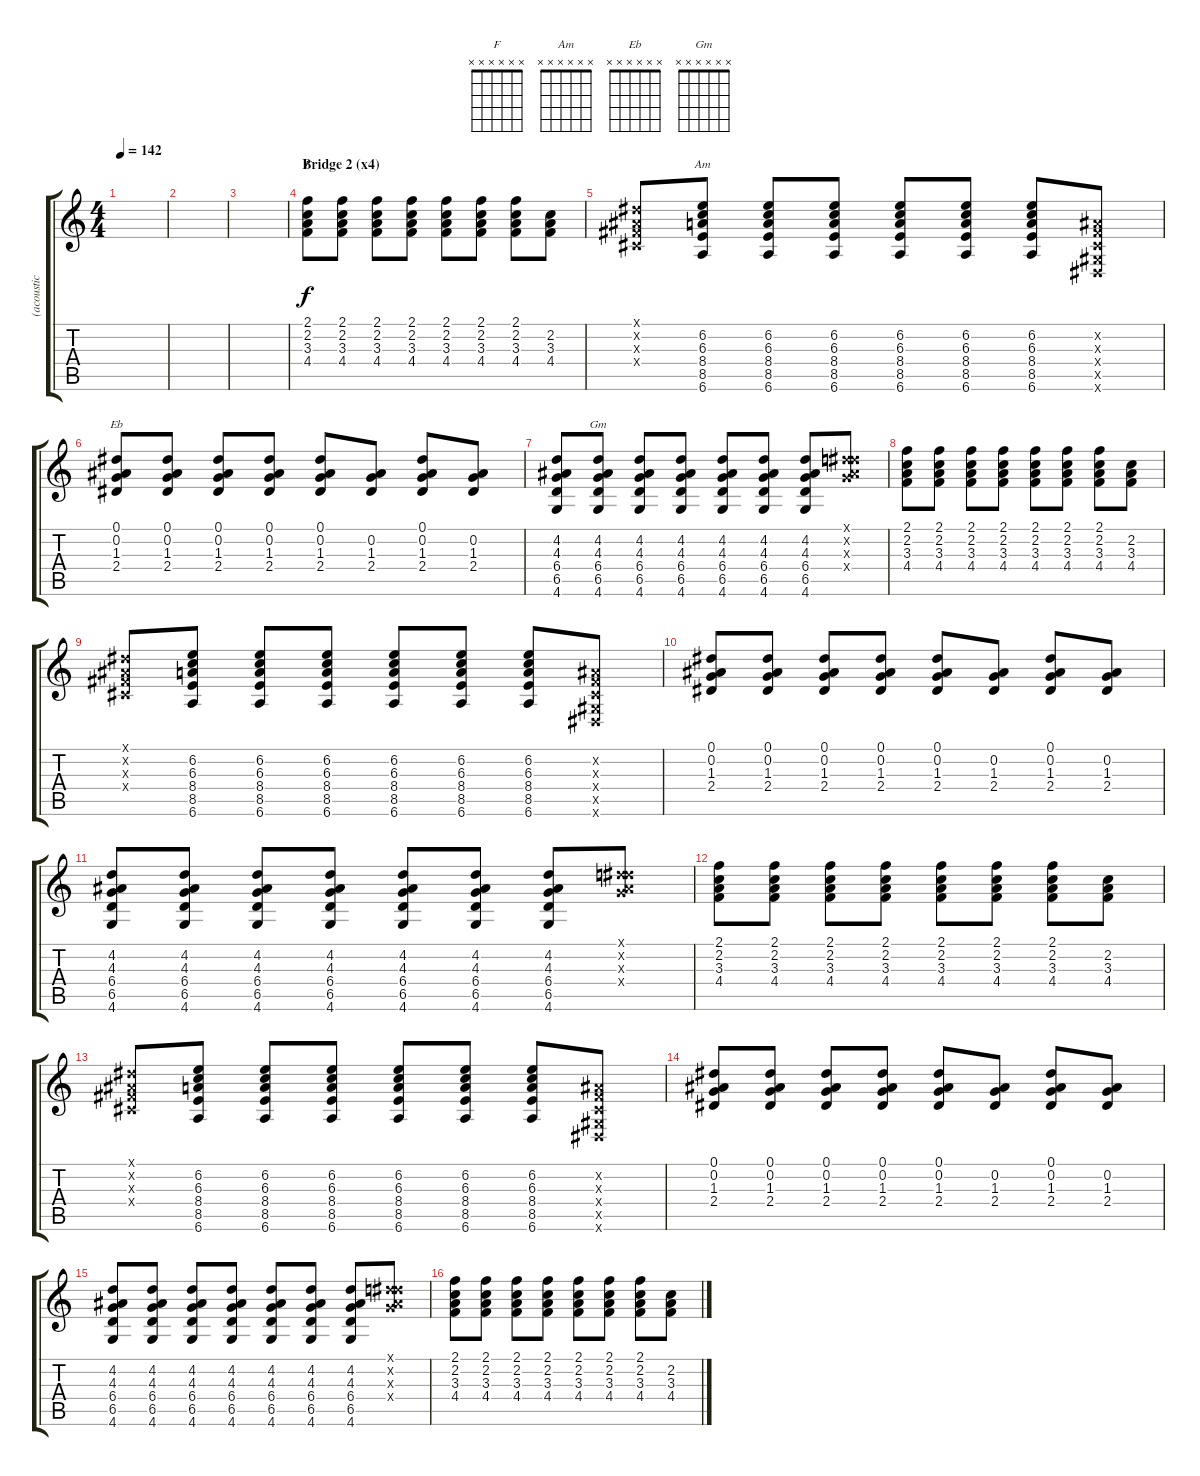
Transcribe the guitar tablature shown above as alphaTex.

\track ("(acoustic stereo separation)" "(acoustic ") {instrument acousticguitarnylon}
\staff {score tabs}
\tuning (Eb4 Bb3 Gb3 Db3 Ab2 Eb2) {hide}
\chord ("F" x x x x x x)
\chord ("Am" x x x x x x)
\chord ("Eb" x x x x x x)
\chord ("Gm" x x x x x x)
\ts (4 4)
\tempo 142
\clef g2
\ks c
|
|
|
\section ("" "Bridge 2 (x4)")
(2.1 2.2 3.3 4.4).8{ch "F"} (2.1 2.2 3.3 4.4).8 (2.1 2.2 3.3 4.4).8 (2.1 2.2 3.3 4.4).8 (2.1 2.2 3.3 4.4).8 (2.1 2.2 3.3 4.4).8 (2.1 2.2 3.3 4.4).8 (2.2 3.3 4.4).8 |
(0.1{x} 0.2{x} 0.3{x} 0.4{x}).8 (6.2 6.3 8.4 8.5 6.6).8{ch "Am"} (6.2 6.3 8.4 8.5 6.6).8 (6.2 6.3 8.4 8.5 6.6).8 (6.2 6.3 8.4 8.5 6.6).8 (6.2 6.3 8.4 8.5 6.6).8 (6.2 6.3 8.4 8.5 6.6).8 (0.2{x} 0.3{x} 0.4{x} 0.5{x} 0.6{x}).8 |
(0.1 0.2 1.3 2.4).8{ch "Eb"} (0.1 0.2 1.3 2.4).8 (0.1 0.2 1.3 2.4).8 (0.1 0.2 1.3 2.4).8 (0.1 0.2 1.3 2.4).8 (0.2 1.3 2.4).8 (0.1 0.2 1.3 2.4).8 (0.2 1.3 2.4).8 |
(4.2 4.3 6.4 6.5 4.6).8 (4.2 4.3 6.4 6.5 4.6).8{ch "Gm"} (4.2 4.3 6.4 6.5 4.6).8 (4.2 4.3 6.4 6.5 4.6).8 (4.2 4.3 6.4 6.5 4.6).8 (4.2 4.3 6.4 6.5 4.6).8 (4.2 4.3 6.4 6.5 4.6).8 (0.1{x} 4.2{x} 4.3{x} 6.4{x}).8 |
(2.1 2.2 3.3 4.4).8 (2.1 2.2 3.3 4.4).8 (2.1 2.2 3.3 4.4).8 (2.1 2.2 3.3 4.4).8 (2.1 2.2 3.3 4.4).8 (2.1 2.2 3.3 4.4).8 (2.1 2.2 3.3 4.4).8 (2.2 3.3 4.4).8 |
(0.1{x} 0.2{x} 0.3{x} 0.4{x}).8 (6.2 6.3 8.4 8.5 6.6).8 (6.2 6.3 8.4 8.5 6.6).8 (6.2 6.3 8.4 8.5 6.6).8 (6.2 6.3 8.4 8.5 6.6).8 (6.2 6.3 8.4 8.5 6.6).8 (6.2 6.3 8.4 8.5 6.6).8 (0.2{x} 0.3{x} 0.4{x} 0.5{x} 0.6{x}).8 |
(0.1 0.2 1.3 2.4).8 (0.1 0.2 1.3 2.4).8 (0.1 0.2 1.3 2.4).8 (0.1 0.2 1.3 2.4).8 (0.1 0.2 1.3 2.4).8 (0.2 1.3 2.4).8 (0.1 0.2 1.3 2.4).8 (0.2 1.3 2.4).8 |
(4.2 4.3 6.4 6.5 4.6).8 (4.2 4.3 6.4 6.5 4.6).8 (4.2 4.3 6.4 6.5 4.6).8 (4.2 4.3 6.4 6.5 4.6).8 (4.2 4.3 6.4 6.5 4.6).8 (4.2 4.3 6.4 6.5 4.6).8 (4.2 4.3 6.4 6.5 4.6).8 (0.1{x} 4.2{x} 4.3{x} 6.4{x}).8 |
(2.1 2.2 3.3 4.4).8 (2.1 2.2 3.3 4.4).8 (2.1 2.2 3.3 4.4).8 (2.1 2.2 3.3 4.4).8 (2.1 2.2 3.3 4.4).8 (2.1 2.2 3.3 4.4).8 (2.1 2.2 3.3 4.4).8 (2.2 3.3 4.4).8 |
(0.1{x} 0.2{x} 0.3{x} 0.4{x}).8 (6.2 6.3 8.4 8.5 6.6).8 (6.2 6.3 8.4 8.5 6.6).8 (6.2 6.3 8.4 8.5 6.6).8 (6.2 6.3 8.4 8.5 6.6).8 (6.2 6.3 8.4 8.5 6.6).8 (6.2 6.3 8.4 8.5 6.6).8 (0.2{x} 0.3{x} 0.4{x} 0.5{x} 0.6{x}).8 |
(0.1 0.2 1.3 2.4).8 (0.1 0.2 1.3 2.4).8 (0.1 0.2 1.3 2.4).8 (0.1 0.2 1.3 2.4).8 (0.1 0.2 1.3 2.4).8 (0.2 1.3 2.4).8 (0.1 0.2 1.3 2.4).8 (0.2 1.3 2.4).8 |
(4.2 4.3 6.4 6.5 4.6).8 (4.2 4.3 6.4 6.5 4.6).8 (4.2 4.3 6.4 6.5 4.6).8 (4.2 4.3 6.4 6.5 4.6).8 (4.2 4.3 6.4 6.5 4.6).8 (4.2 4.3 6.4 6.5 4.6).8 (4.2 4.3 6.4 6.5 4.6).8 (0.1{x} 4.2{x} 4.3{x} 6.4{x}).8 |
(2.1 2.2 3.3 4.4).8 (2.1 2.2 3.3 4.4).8 (2.1 2.2 3.3 4.4).8 (2.1 2.2 3.3 4.4).8 (2.1 2.2 3.3 4.4).8 (2.1 2.2 3.3 4.4).8 (2.1 2.2 3.3 4.4).8 (2.2 3.3 4.4).8
